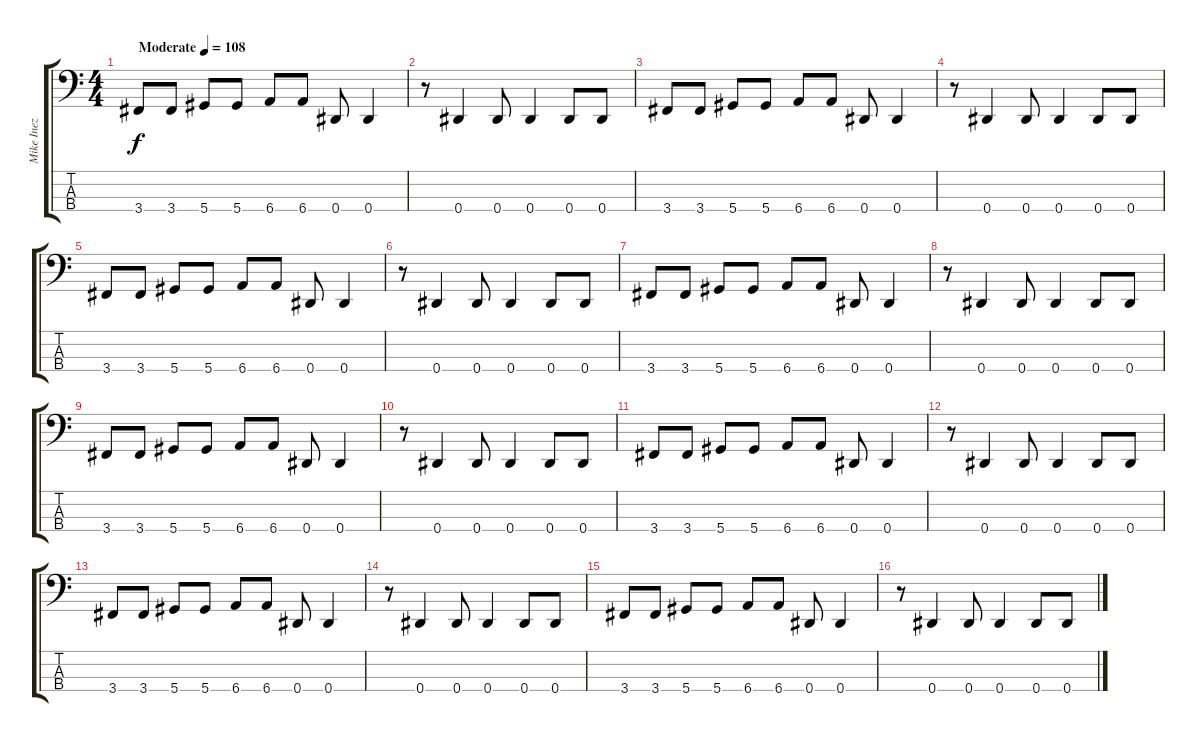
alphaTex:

\track ("Mike Inez" "Mike Inez") {instrument electricbassfinger}
\staff {score tabs}
\tuning (Gb2 Db2 Ab1 Eb1) {hide}
\ts (4 4)
\tempo (108 "Moderate")
\clef f4
\ks c
3.4.8{dy f instrument electricbassfinger} 3.4.8 5.4.8 5.4.8 6.4.8 6.4.8 0.4.8 0.4.4 |
r.8 0.4.4 0.4.8 0.4.4 0.4.8 0.4.8 |
3.4.8 3.4.8 5.4.8 5.4.8 6.4.8 6.4.8 0.4.8 0.4.4 |
r.8 0.4.4 0.4.8 0.4.4 0.4.8 0.4.8 |
3.4.8 3.4.8 5.4.8 5.4.8 6.4.8 6.4.8 0.4.8 0.4.4 |
r.8 0.4.4 0.4.8 0.4.4 0.4.8 0.4.8 |
3.4.8 3.4.8 5.4.8 5.4.8 6.4.8 6.4.8 0.4.8 0.4.4 |
r.8 0.4.4 0.4.8 0.4.4 0.4.8 0.4.8 |
3.4.8 3.4.8 5.4.8 5.4.8 6.4.8 6.4.8 0.4.8 0.4.4 |
r.8 0.4.4 0.4.8 0.4.4 0.4.8 0.4.8 |
3.4.8 3.4.8 5.4.8 5.4.8 6.4.8 6.4.8 0.4.8 0.4.4 |
r.8 0.4.4 0.4.8 0.4.4 0.4.8 0.4.8 |
3.4.8 3.4.8 5.4.8 5.4.8 6.4.8 6.4.8 0.4.8 0.4.4 |
r.8 0.4.4 0.4.8 0.4.4 0.4.8 0.4.8 |
3.4.8 3.4.8 5.4.8 5.4.8 6.4.8 6.4.8 0.4.8 0.4.4 |
r.8 0.4.4 0.4.8 0.4.4 0.4.8 0.4.8
